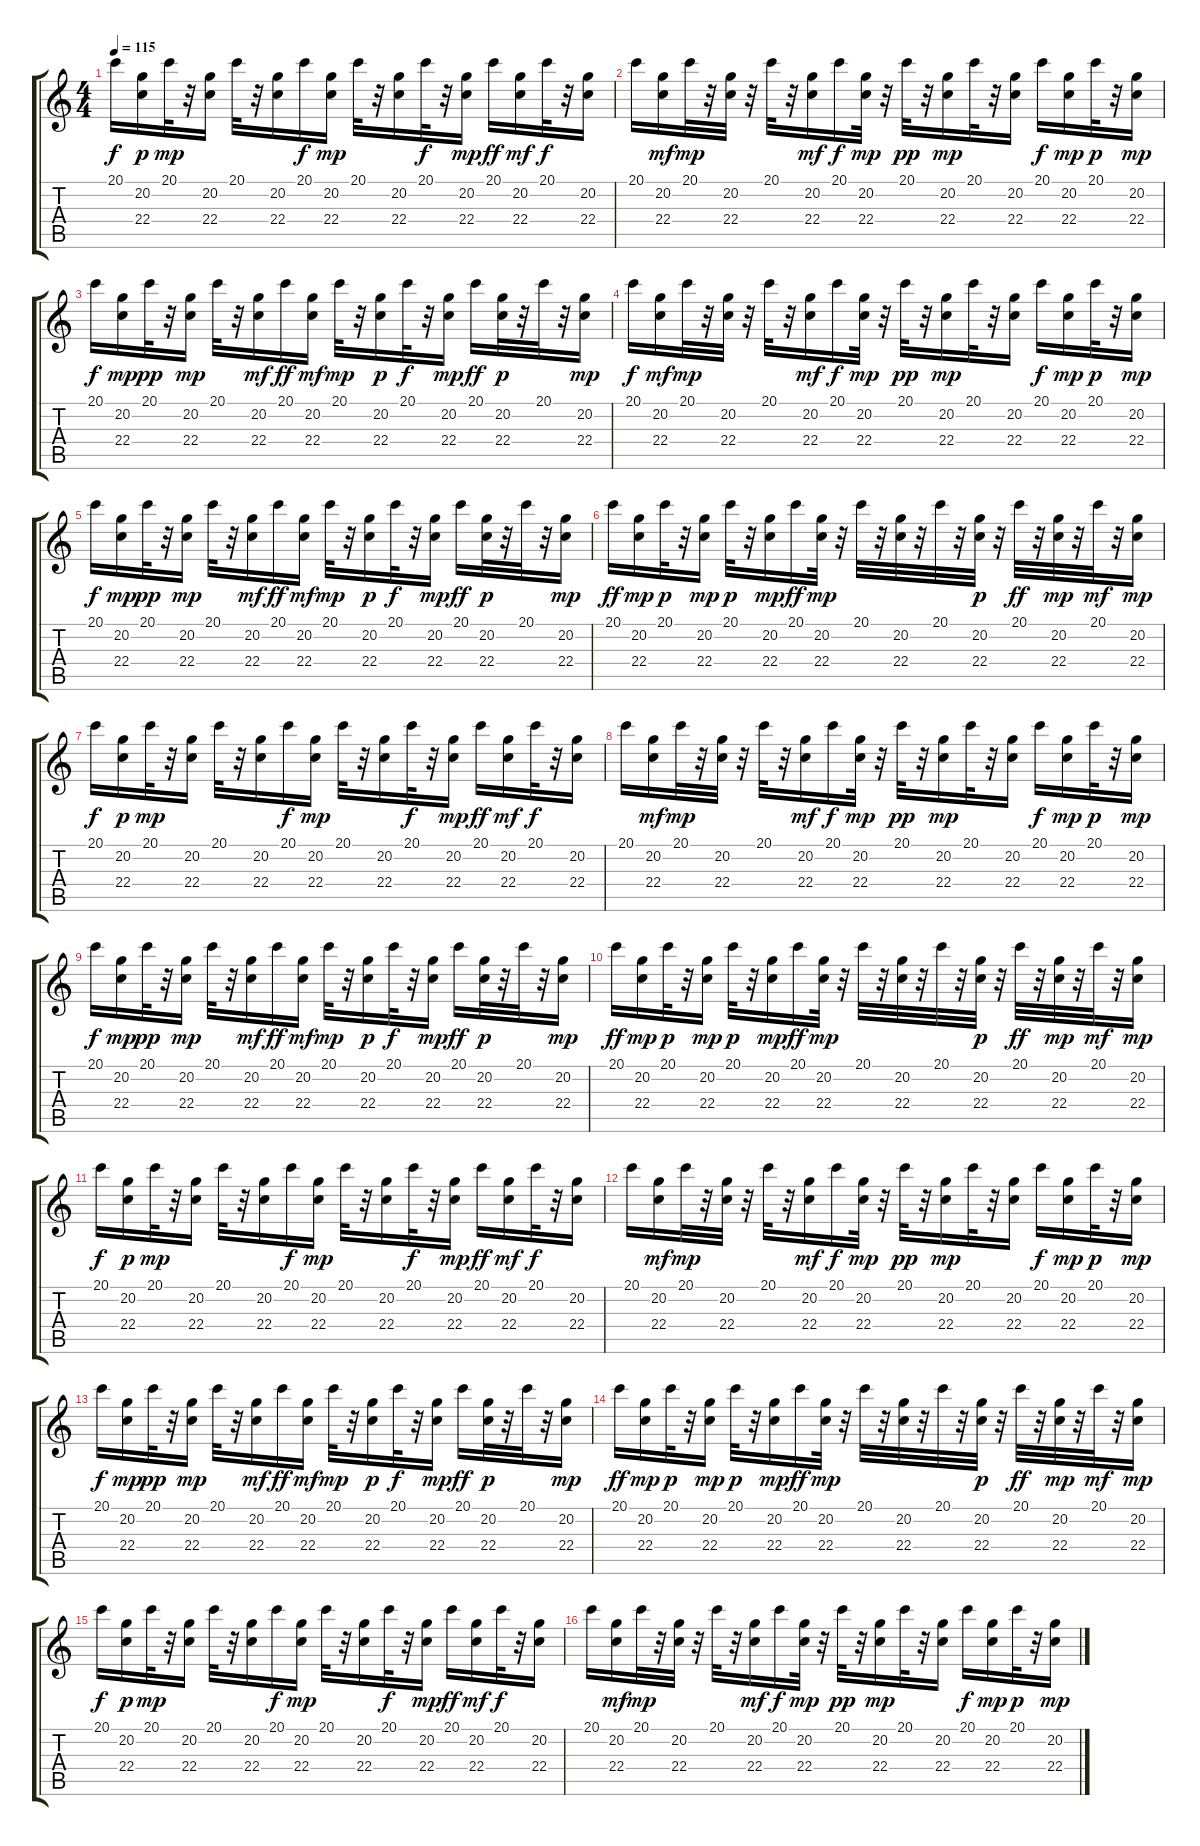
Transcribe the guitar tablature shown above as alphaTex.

\track "" {instrument marimba}
\staff {score tabs}
\tuning (E4 B3 G3 D3 A2 E2) {hide}
\ts (4 4)
\tempo 115
\clef g2
\ks c
20.1.16{dy f} (20.2 22.4).16{dy p} 20.1.32{dy mp} r.32 (20.2 22.4).16 20.1.32 r.32 (20.2 22.4).16 20.1.16{dy f} (20.2 22.4).16{dy mp} 20.1.32 r.32 (20.2 22.4).16 20.1.32{dy f} r.32 (20.2 22.4).16{dy mp} 20.1.16{dy ff} (20.2 22.4).16{dy mf} 20.1.32{dy f} r.32 (20.2 22.4).16 |
20.1.16 (20.2 22.4).16{dy mf} 20.1.32{dy mp} r.32 (20.2 22.4).32 r.32 20.1.32 r.32 (20.2 22.4).16{dy mf} 20.1.16{dy f} (20.2 22.4).32{dy mp} r.32 20.1.32{dy pp} r.32 (20.2 22.4).16{dy mp} 20.1.32 r.32 (20.2 22.4).16 20.1.16{dy f} (20.2 22.4).16{dy mp} 20.1.32{dy p} r.32 (20.2 22.4).16{dy mp} |
20.1.16{dy f} (20.2 22.4).16{dy mp} 20.1.32{dy pp} r.32 (20.2 22.4).16{dy mp} 20.1.32 r.32 (20.2 22.4).16{dy mf} 20.1.16{dy ff} (20.2 22.4).16{dy mf} 20.1.32{dy mp} r.32 (20.2 22.4).16{dy p} 20.1.32{dy f} r.32 (20.2 22.4).16{dy mp} 20.1.16{dy ff} (20.2 22.4).32{dy p} r.32 20.1.32 r.32 (20.2 22.4).16{dy mp} |
20.1.16{dy f} (20.2 22.4).16{dy mf} 20.1.32{dy mp} r.32 (20.2 22.4).32 r.32 20.1.32 r.32 (20.2 22.4).16{dy mf} 20.1.16{dy f} (20.2 22.4).32{dy mp} r.32 20.1.32{dy pp} r.32 (20.2 22.4).16{dy mp} 20.1.32 r.32 (20.2 22.4).16 20.1.16{dy f} (20.2 22.4).16{dy mp} 20.1.32{dy p} r.32 (20.2 22.4).16{dy mp} |
20.1.16{dy f} (20.2 22.4).16{dy mp} 20.1.32{dy pp} r.32 (20.2 22.4).16{dy mp} 20.1.32 r.32 (20.2 22.4).16{dy mf} 20.1.16{dy ff} (20.2 22.4).16{dy mf} 20.1.32{dy mp} r.32 (20.2 22.4).16{dy p} 20.1.32{dy f} r.32 (20.2 22.4).16{dy mp} 20.1.16{dy ff} (20.2 22.4).32{dy p} r.32 20.1.32 r.32 (20.2 22.4).16{dy mp} |
20.1.16{dy ff} (20.2 22.4).16{dy mp} 20.1.32{dy p} r.32 (20.2 22.4).16{dy mp} 20.1.32{dy p} r.32 (20.2 22.4).16{dy mp} 20.1.16{dy ff} (20.2 22.4).32{dy mp} r.32 20.1.32 r.32 (20.2 22.4).32 r.32 20.1.32 r.32 (20.2 22.4).32{dy p} r.32 20.1.32{dy ff} r.32 (20.2 22.4).32{dy mp} r.32 20.1.32{dy mf} r.32 (20.2 22.4).16{dy mp} |
20.1.16{dy f} (20.2 22.4).16{dy p} 20.1.32{dy mp} r.32 (20.2 22.4).16 20.1.32 r.32 (20.2 22.4).16 20.1.16{dy f} (20.2 22.4).16{dy mp} 20.1.32 r.32 (20.2 22.4).16 20.1.32{dy f} r.32 (20.2 22.4).16{dy mp} 20.1.16{dy ff} (20.2 22.4).16{dy mf} 20.1.32{dy f} r.32 (20.2 22.4).16 |
20.1.16 (20.2 22.4).16{dy mf} 20.1.32{dy mp} r.32 (20.2 22.4).32 r.32 20.1.32 r.32 (20.2 22.4).16{dy mf} 20.1.16{dy f} (20.2 22.4).32{dy mp} r.32 20.1.32{dy pp} r.32 (20.2 22.4).16{dy mp} 20.1.32 r.32 (20.2 22.4).16 20.1.16{dy f} (20.2 22.4).16{dy mp} 20.1.32{dy p} r.32 (20.2 22.4).16{dy mp} |
20.1.16{dy f} (20.2 22.4).16{dy mp} 20.1.32{dy pp} r.32 (20.2 22.4).16{dy mp} 20.1.32 r.32 (20.2 22.4).16{dy mf} 20.1.16{dy ff} (20.2 22.4).16{dy mf} 20.1.32{dy mp} r.32 (20.2 22.4).16{dy p} 20.1.32{dy f} r.32 (20.2 22.4).16{dy mp} 20.1.16{dy ff} (20.2 22.4).32{dy p} r.32 20.1.32 r.32 (20.2 22.4).16{dy mp} |
20.1.16{dy ff} (20.2 22.4).16{dy mp} 20.1.32{dy p} r.32 (20.2 22.4).16{dy mp} 20.1.32{dy p} r.32 (20.2 22.4).16{dy mp} 20.1.16{dy ff} (20.2 22.4).32{dy mp} r.32 20.1.32 r.32 (20.2 22.4).32 r.32 20.1.32 r.32 (20.2 22.4).32{dy p} r.32 20.1.32{dy ff} r.32 (20.2 22.4).32{dy mp} r.32 20.1.32{dy mf} r.32 (20.2 22.4).16{dy mp} |
20.1.16{dy f} (20.2 22.4).16{dy p} 20.1.32{dy mp} r.32 (20.2 22.4).16 20.1.32 r.32 (20.2 22.4).16 20.1.16{dy f} (20.2 22.4).16{dy mp} 20.1.32 r.32 (20.2 22.4).16 20.1.32{dy f} r.32 (20.2 22.4).16{dy mp} 20.1.16{dy ff} (20.2 22.4).16{dy mf} 20.1.32{dy f} r.32 (20.2 22.4).16 |
20.1.16 (20.2 22.4).16{dy mf} 20.1.32{dy mp} r.32 (20.2 22.4).32 r.32 20.1.32 r.32 (20.2 22.4).16{dy mf} 20.1.16{dy f} (20.2 22.4).32{dy mp} r.32 20.1.32{dy pp} r.32 (20.2 22.4).16{dy mp} 20.1.32 r.32 (20.2 22.4).16 20.1.16{dy f} (20.2 22.4).16{dy mp} 20.1.32{dy p} r.32 (20.2 22.4).16{dy mp} |
20.1.16{dy f} (20.2 22.4).16{dy mp} 20.1.32{dy pp} r.32 (20.2 22.4).16{dy mp} 20.1.32 r.32 (20.2 22.4).16{dy mf} 20.1.16{dy ff} (20.2 22.4).16{dy mf} 20.1.32{dy mp} r.32 (20.2 22.4).16{dy p} 20.1.32{dy f} r.32 (20.2 22.4).16{dy mp} 20.1.16{dy ff} (20.2 22.4).32{dy p} r.32 20.1.32 r.32 (20.2 22.4).16{dy mp} |
20.1.16{dy ff} (20.2 22.4).16{dy mp} 20.1.32{dy p} r.32 (20.2 22.4).16{dy mp} 20.1.32{dy p} r.32 (20.2 22.4).16{dy mp} 20.1.16{dy ff} (20.2 22.4).32{dy mp} r.32 20.1.32 r.32 (20.2 22.4).32 r.32 20.1.32 r.32 (20.2 22.4).32{dy p} r.32 20.1.32{dy ff} r.32 (20.2 22.4).32{dy mp} r.32 20.1.32{dy mf} r.32 (20.2 22.4).16{dy mp} |
20.1.16{dy f} (20.2 22.4).16{dy p} 20.1.32{dy mp} r.32 (20.2 22.4).16 20.1.32 r.32 (20.2 22.4).16 20.1.16{dy f} (20.2 22.4).16{dy mp} 20.1.32 r.32 (20.2 22.4).16 20.1.32{dy f} r.32 (20.2 22.4).16{dy mp} 20.1.16{dy ff} (20.2 22.4).16{dy mf} 20.1.32{dy f} r.32 (20.2 22.4).16 |
20.1.16 (20.2 22.4).16{dy mf} 20.1.32{dy mp} r.32 (20.2 22.4).32 r.32 20.1.32 r.32 (20.2 22.4).16{dy mf} 20.1.16{dy f} (20.2 22.4).32{dy mp} r.32 20.1.32{dy pp} r.32 (20.2 22.4).16{dy mp} 20.1.32 r.32 (20.2 22.4).16 20.1.16{dy f} (20.2 22.4).16{dy mp} 20.1.32{dy p} r.32 (20.2 22.4).16{dy mp}
